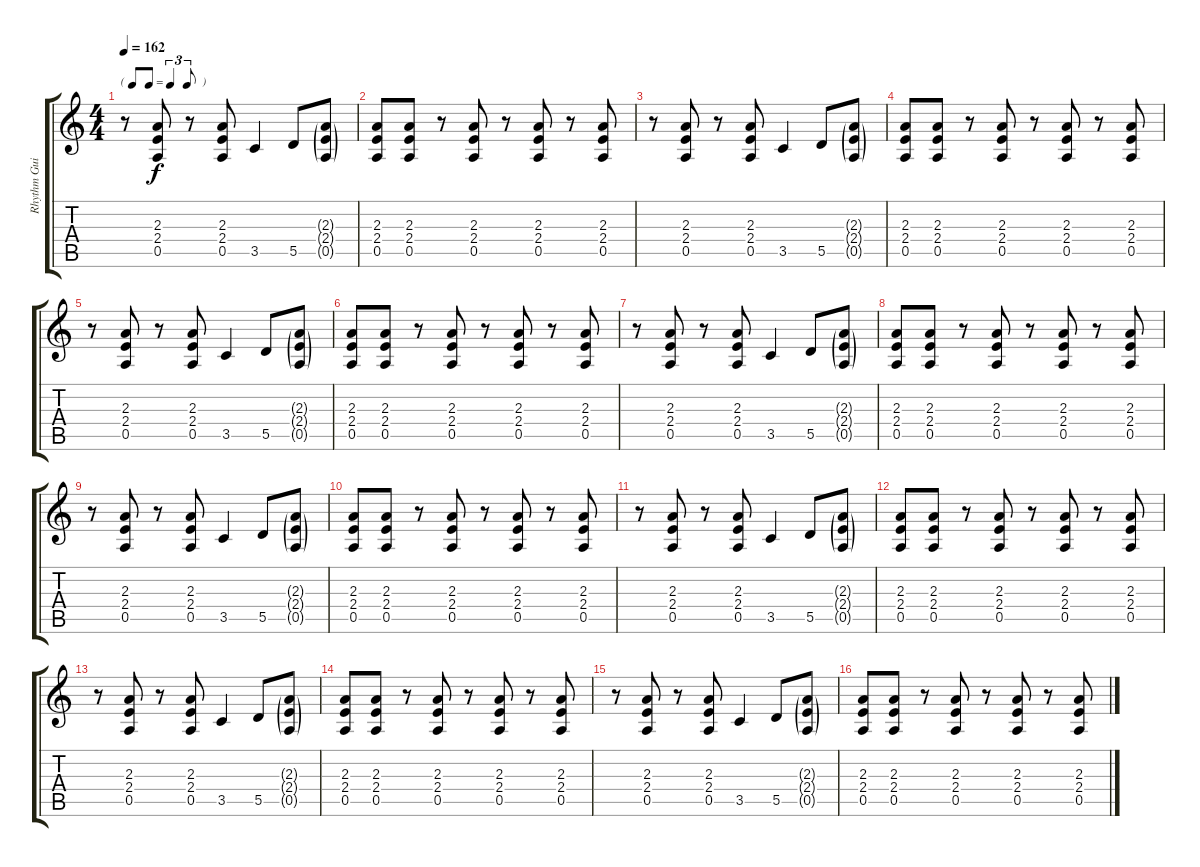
\track ("Rhythm Guitar (Overdrive)" "Rhythm Gui") {instrument distortionguitar}
\staff {score tabs}
\tuning (E4 B3 G3 D3 A2 E2) {hide}
\ts (4 4)
\tf triplet8th
\tempo 162
\clef g2
\ks c
r.8{dy f} (2.3 2.4 0.5).8 r.8 (2.3 2.4 0.5).8 3.5.4 5.5.8 (2.3{g} 2.4{g} 0.5{g}).8 |
(2.3 2.4 0.5).8 (2.3 2.4 0.5).8 r.8 (2.3 2.4 0.5).8 r.8 (2.3 2.4 0.5).8 r.8 (2.3 2.4 0.5).8 |
r.8 (2.3 2.4 0.5).8 r.8 (2.3 2.4 0.5).8 3.5.4 5.5.8 (2.3{g} 2.4{g} 0.5{g}).8 |
(2.3 2.4 0.5).8 (2.3 2.4 0.5).8 r.8 (2.3 2.4 0.5).8 r.8 (2.3 2.4 0.5).8 r.8 (2.3 2.4 0.5).8 |
r.8 (2.3 2.4 0.5).8 r.8 (2.3 2.4 0.5).8 3.5.4 5.5.8 (2.3{g} 2.4{g} 0.5{g}).8 |
(2.3 2.4 0.5).8 (2.3 2.4 0.5).8 r.8 (2.3 2.4 0.5).8 r.8 (2.3 2.4 0.5).8 r.8 (2.3 2.4 0.5).8 |
r.8 (2.3 2.4 0.5).8 r.8 (2.3 2.4 0.5).8 3.5.4 5.5.8 (2.3{g} 2.4{g} 0.5{g}).8 |
(2.3 2.4 0.5).8 (2.3 2.4 0.5).8 r.8 (2.3 2.4 0.5).8 r.8 (2.3 2.4 0.5).8 r.8 (2.3 2.4 0.5).8 |
r.8 (2.3 2.4 0.5).8 r.8 (2.3 2.4 0.5).8 3.5.4 5.5.8 (2.3{g} 2.4{g} 0.5{g}).8 |
(2.3 2.4 0.5).8 (2.3 2.4 0.5).8 r.8 (2.3 2.4 0.5).8 r.8 (2.3 2.4 0.5).8 r.8 (2.3 2.4 0.5).8 |
r.8 (2.3 2.4 0.5).8 r.8 (2.3 2.4 0.5).8 3.5.4 5.5.8 (2.3{g} 2.4{g} 0.5{g}).8 |
(2.3 2.4 0.5).8 (2.3 2.4 0.5).8 r.8 (2.3 2.4 0.5).8 r.8 (2.3 2.4 0.5).8 r.8 (2.3 2.4 0.5).8 |
r.8 (2.3 2.4 0.5).8 r.8 (2.3 2.4 0.5).8 3.5.4 5.5.8 (2.3{g} 2.4{g} 0.5{g}).8 |
(2.3 2.4 0.5).8 (2.3 2.4 0.5).8 r.8 (2.3 2.4 0.5).8 r.8 (2.3 2.4 0.5).8 r.8 (2.3 2.4 0.5).8 |
r.8 (2.3 2.4 0.5).8 r.8 (2.3 2.4 0.5).8 3.5.4 5.5.8 (2.3{g} 2.4{g} 0.5{g}).8 |
(2.3 2.4 0.5).8 (2.3 2.4 0.5).8 r.8 (2.3 2.4 0.5).8 r.8 (2.3 2.4 0.5).8 r.8 (2.3 2.4 0.5).8
